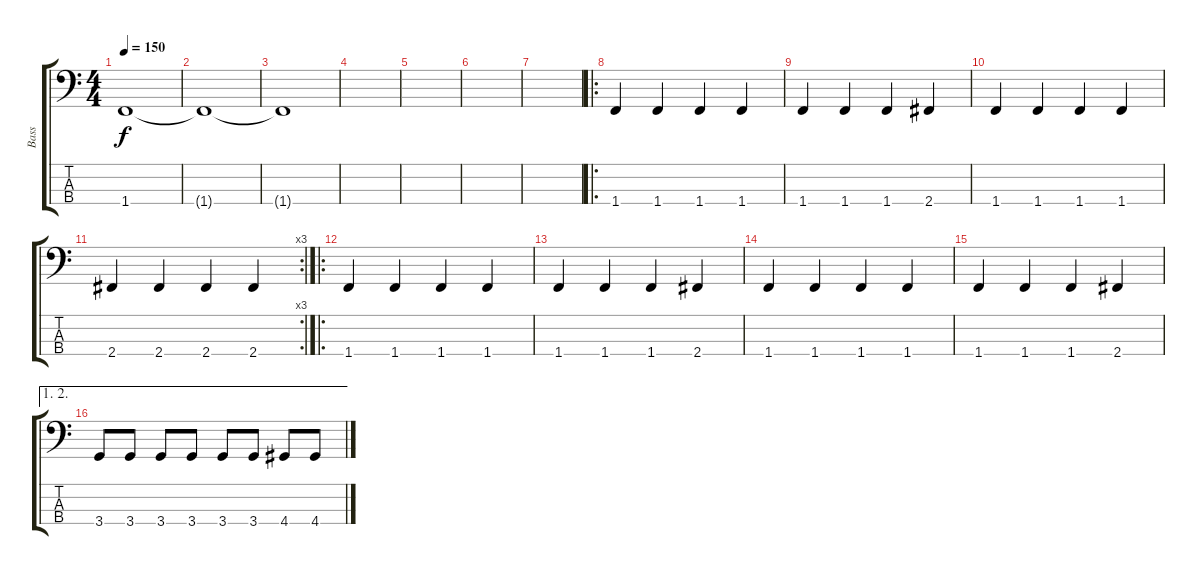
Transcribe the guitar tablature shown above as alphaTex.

\track ("Bass" "Bass") {instrument electricbassfinger}
\staff {score tabs}
\tuning (G2 D2 A1 E1) {hide}
\ts (4 4)
\tempo 150
\clef f4
\ks c
1.4{t}.1{dy f} |
1.4{t}.1 |
1.4{t}.1 |
|
|
|
|
\ro
1.4.4 1.4.4 1.4.4 1.4.4 |
1.4.4 1.4.4 1.4.4 2.4.4 |
1.4.4 1.4.4 1.4.4 1.4.4 |
\rc 3
2.4.4 2.4.4 2.4.4 2.4.4 |
\ro
1.4.4 1.4.4 1.4.4 1.4.4 |
1.4.4 1.4.4 1.4.4 2.4.4 |
1.4.4 1.4.4 1.4.4 1.4.4 |
1.4.4 1.4.4 1.4.4 2.4.4 |
\ae (1 2)
3.4.8 3.4.8 3.4.8 3.4.8 3.4.8 3.4.8 4.4.8 4.4.8
